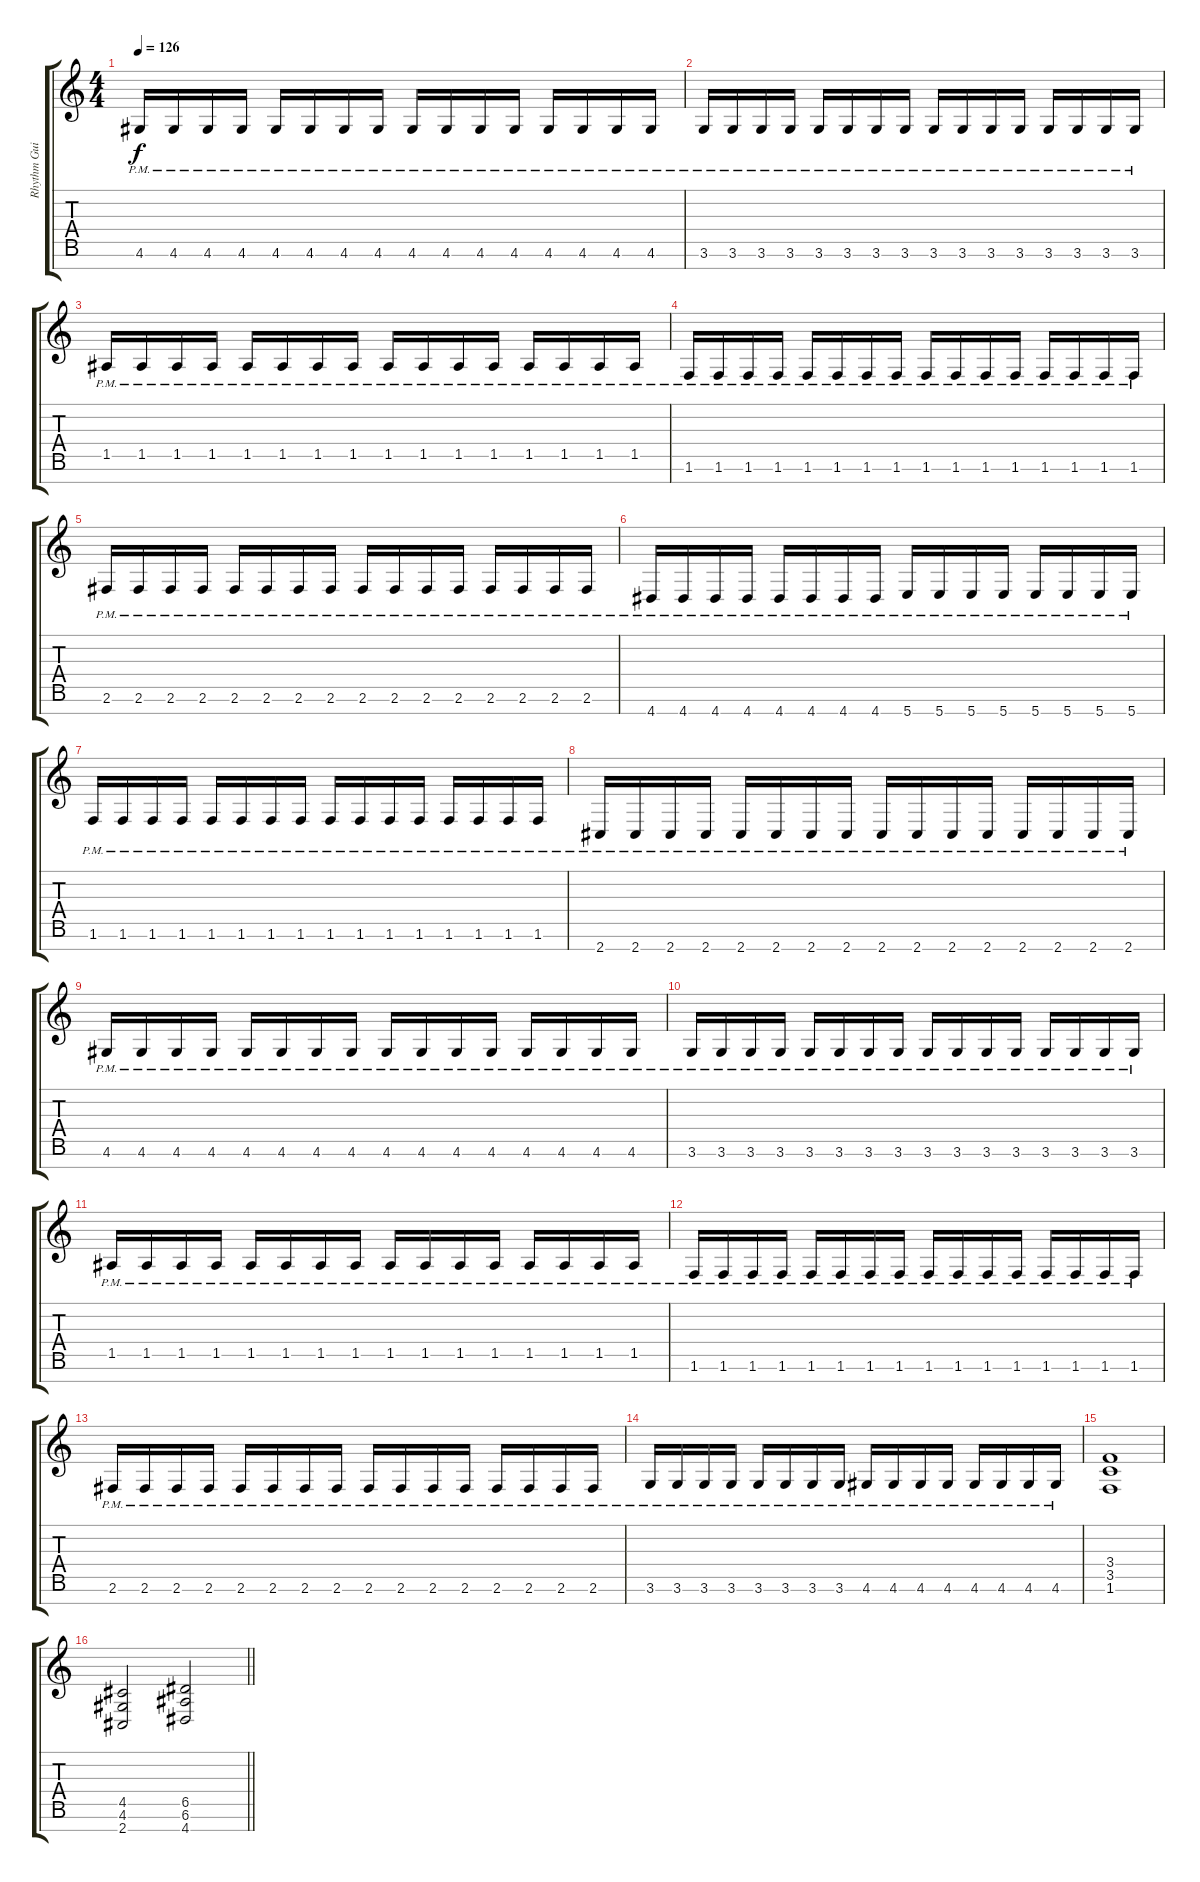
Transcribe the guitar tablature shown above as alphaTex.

\track ("Rhythm Guitar" "Rhythm Gui") {instrument distortionguitar}
\staff {score tabs}
\tuning (E4 B3 G3 D3 A2 E2 B1) {hide}
\ts (4 4)
\tempo 126
\clef g2
\ks c
4.6{pm}.16{dy f} 4.6{pm}.16 4.6{pm}.16 4.6{pm}.16 4.6{pm}.16 4.6{pm}.16 4.6{pm}.16 4.6{pm}.16 4.6{pm}.16 4.6{pm}.16 4.6{pm}.16 4.6{pm}.16 4.6{pm}.16 4.6{pm}.16 4.6{pm}.16 4.6{pm}.16 |
3.6{pm}.16 3.6{pm}.16 3.6{pm}.16 3.6{pm}.16 3.6{pm}.16 3.6{pm}.16 3.6{pm}.16 3.6{pm}.16 3.6{pm}.16 3.6{pm}.16 3.6{pm}.16 3.6{pm}.16 3.6{pm}.16 3.6{pm}.16 3.6{pm}.16 3.6{pm}.16 |
1.5{pm}.16 1.5{pm}.16 1.5{pm}.16 1.5{pm}.16 1.5{pm}.16 1.5{pm}.16 1.5{pm}.16 1.5{pm}.16 1.5{pm}.16 1.5{pm}.16 1.5{pm}.16 1.5{pm}.16 1.5{pm}.16 1.5{pm}.16 1.5{pm}.16 1.5{pm}.16 |
1.6{pm}.16 1.6{pm}.16 1.6{pm}.16 1.6{pm}.16 1.6{pm}.16 1.6{pm}.16 1.6{pm}.16 1.6{pm}.16 1.6{pm}.16 1.6{pm}.16 1.6{pm}.16 1.6{pm}.16 1.6{pm}.16 1.6{pm}.16 1.6{pm}.16 1.6{pm}.16 |
2.6{pm}.16 2.6{pm}.16 2.6{pm}.16 2.6{pm}.16 2.6{pm}.16 2.6{pm}.16 2.6{pm}.16 2.6{pm}.16 2.6{pm}.16 2.6{pm}.16 2.6{pm}.16 2.6{pm}.16 2.6{pm}.16 2.6{pm}.16 2.6{pm}.16 2.6{pm}.16 |
4.7{pm}.16 4.7{pm}.16 4.7{pm}.16 4.7{pm}.16 4.7{pm}.16 4.7{pm}.16 4.7{pm}.16 4.7{pm}.16 5.7{pm}.16 5.7{pm}.16 5.7{pm}.16 5.7{pm}.16 5.7{pm}.16 5.7{pm}.16 5.7{pm}.16 5.7{pm}.16 |
1.6{pm}.16 1.6{pm}.16 1.6{pm}.16 1.6{pm}.16 1.6{pm}.16 1.6{pm}.16 1.6{pm}.16 1.6{pm}.16 1.6{pm}.16 1.6{pm}.16 1.6{pm}.16 1.6{pm}.16 1.6{pm}.16 1.6{pm}.16 1.6{pm}.16 1.6{pm}.16 |
2.7{pm}.16 2.7{pm}.16 2.7{pm}.16 2.7{pm}.16 2.7{pm}.16 2.7{pm}.16 2.7{pm}.16 2.7{pm}.16 2.7{pm}.16 2.7{pm}.16 2.7{pm}.16 2.7{pm}.16 2.7{pm}.16 2.7{pm}.16 2.7{pm}.16 2.7{pm}.16 |
4.6{pm}.16 4.6{pm}.16 4.6{pm}.16 4.6{pm}.16 4.6{pm}.16 4.6{pm}.16 4.6{pm}.16 4.6{pm}.16 4.6{pm}.16 4.6{pm}.16 4.6{pm}.16 4.6{pm}.16 4.6{pm}.16 4.6{pm}.16 4.6{pm}.16 4.6{pm}.16 |
3.6{pm}.16 3.6{pm}.16 3.6{pm}.16 3.6{pm}.16 3.6{pm}.16 3.6{pm}.16 3.6{pm}.16 3.6{pm}.16 3.6{pm}.16 3.6{pm}.16 3.6{pm}.16 3.6{pm}.16 3.6{pm}.16 3.6{pm}.16 3.6{pm}.16 3.6{pm}.16 |
1.5{pm}.16 1.5{pm}.16 1.5{pm}.16 1.5{pm}.16 1.5{pm}.16 1.5{pm}.16 1.5{pm}.16 1.5{pm}.16 1.5{pm}.16 1.5{pm}.16 1.5{pm}.16 1.5{pm}.16 1.5{pm}.16 1.5{pm}.16 1.5{pm}.16 1.5{pm}.16 |
1.6{pm}.16 1.6{pm}.16 1.6{pm}.16 1.6{pm}.16 1.6{pm}.16 1.6{pm}.16 1.6{pm}.16 1.6{pm}.16 1.6{pm}.16 1.6{pm}.16 1.6{pm}.16 1.6{pm}.16 1.6{pm}.16 1.6{pm}.16 1.6{pm}.16 1.6{pm}.16 |
2.6{pm}.16 2.6{pm}.16 2.6{pm}.16 2.6{pm}.16 2.6{pm}.16 2.6{pm}.16 2.6{pm}.16 2.6{pm}.16 2.6{pm}.16 2.6{pm}.16 2.6{pm}.16 2.6{pm}.16 2.6{pm}.16 2.6{pm}.16 2.6{pm}.16 2.6{pm}.16 |
3.6{pm}.16 3.6{pm}.16 3.6{pm}.16 3.6{pm}.16 3.6{pm}.16 3.6{pm}.16 3.6{pm}.16 3.6{pm}.16 4.6{pm}.16 4.6{pm}.16 4.6{pm}.16 4.6{pm}.16 4.6{pm}.16 4.6{pm}.16 4.6{pm}.16 4.6{pm}.16 |
(3.4 3.5 1.6).1 |
\barLineRight lightlight
(4.5 4.6 2.7).2 (6.5 6.6 4.7).2
